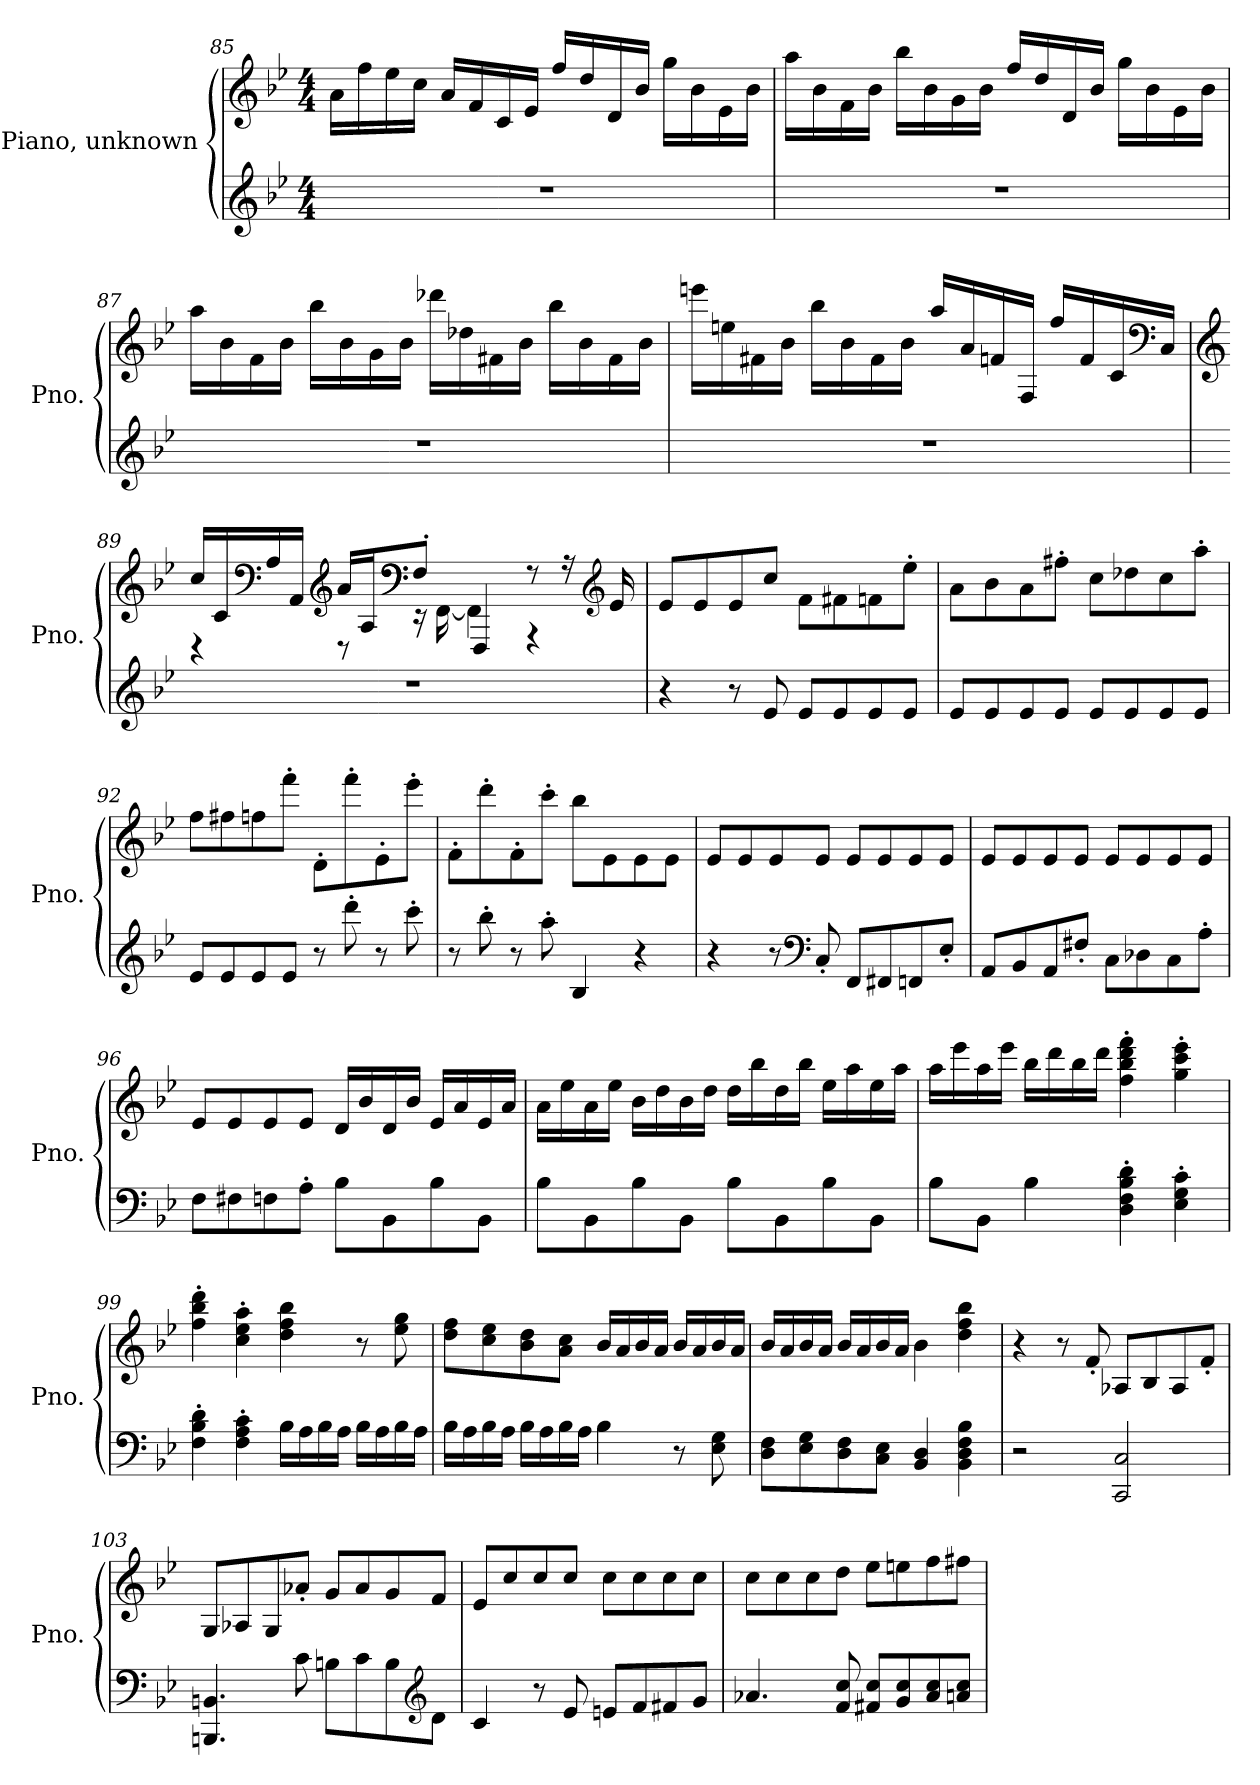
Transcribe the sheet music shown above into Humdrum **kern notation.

**kern	**kern
*part1	*part1
*staff2	*staff1
*I"Piano, unknown	*
*I'Pno.	*
*clefG2	*clefG2
*k[b-e-]	*k[b-e-]
*M4/4	*M4/4
=85	=85
1r	16a\LL
.	16ff\
.	16ee-\
.	16cc\JJ
.	16a/LL
.	16f/
.	16c/
.	16e-/JJ
.	16ff/LL
.	16dd/
.	16d/
.	16b-/JJ
.	16gg\LL
.	16b-\
.	16e-\
.	16b-\JJ
!!LO:LB:g=z
=86	=86
1r	16aa\LL
.	16b-\
.	16f\
.	16b-\JJ
.	16bb-\LL
.	16b-\
.	16g\
.	16b-\JJ
.	16ff/LL
.	16dd/
.	16d/
.	16b-/JJ
.	16gg\LL
.	16b-\
.	16e-\
.	16b-\JJ
=87	=87
1r	16aa\LL
.	16b-\
.	16f\
.	16b-\JJ
.	16bb-\LL
.	16b-\
.	16g\
.	16b-\JJ
.	16ddd-X\LL
.	16dd-X\
.	16f#X\
.	16b-\JJ
.	16bb-\LL
.	16b-\
.	16f#\
.	16b-\JJ
!!LO:LB:g=z
=88	=88
1r	16eeen\LL
.	16een\
.	16f#X\
.	16b-\JJ
.	16bb-\LL
.	16b-\
.	16f#\
.	16b-\JJ
.	16aa/LL
.	16a/
.	16fn/
.	16F/JJ
.	16ff/LL
.	16f/
.	16c/
*	*clefF4
.	16C/JJ
=89	=89
*	*clefG2
*	*^
1r	16cc/LL	4r
.	16c/	.
*	*clefF4	*
.	16A/	.
.	16AA/JJ	.
*	*clefG2	*
.	16a/LL	8r
.	16A/J	.
*	*clefF4	*
.	8F'/J	16r
.	.	[16FF\
.	4FFF/	4FF\]
.	8r	4r
.	16r	.
*	*clefG2	*
.	16e-/	.
*	*v	*v
!!LO:LB:g=z
=90	=90
4r	8e-/L
.	8e-/
8r	8e-/
8e-/	8cc/J
8e-/L	8f\L
8e-/	8f#X\
8e-/	8fn\
8e-/J	8ee-'\J
=91	=91
8e-/L	8a\L
8e-/	8b-\
8e-/	8a\
8e-/J	8ff#X'\J
8e-/L	8cc\L
8e-/	8dd-X\
8e-/	8cc\
8e-/J	8aa'\J
=92	=92
8e-/L	8ff\L
8e-/	8ff#X\
8e-/	8ffn\
8e-/J	8fff'\J
8r	8d'\L
8ddd'\	8fff'\
8r	8e-'\
8ccc'\	8eee-'\J
=93	=93
8r	8f'\L
8bb-'\	8ddd'\
8r	8f'\
8aa'\	8ccc'\J
4B-/	8bb-\L
.	8e-\
4r	8e-\
.	8e-\J
!!LO:PB:g=z
=94	=94
4r	8e-/L
.	8e-/
8r	8e-/
*clefF4	*
8C'/	8e-/J
8FF/L	8e-/L
8FF#X/	8e-/
8FFn/	8e-/
8E-'/J	8e-/J
=95	=95
8AA/L	8e-/L
8BB-/	8e-/
8AA/	8e-/
8F#X'/J	8e-/J
8C\L	8e-/L
8D-X\	8e-/
8C\	8e-/
8A'\J	8e-/J
=96	=96
8F\L	8e-/L
8F#X\	8e-/
8Fn\	8e-/
8A'\J	8e-/J
8B-\L	16d/LL
.	16b-/
8BB-\	16d/
.	16b-/JJ
8B-\	16e-/LL
.	16a/
8BB-\J	16e-/
.	16a/JJ
!!LO:LB:g=z
=97	=97
8B-\L	16a\LL
.	16ee-\
8BB-\	16a\
.	16ee-\JJ
8B-\	16b-\LL
.	16dd\
8BB-\J	16b-\
.	16dd\JJ
8B-\L	16dd\LL
.	16bb-\
8BB-\	16dd\
.	16bb-\JJ
8B-\	16ee-\LL
.	16aa\
8BB-\J	16ee-\
.	16aa\JJ
=98	=98
8B-\L	16aa\LL
.	16eee-\
8BB-\J	16aa\
.	16eee-\JJ
4B-\	16bb-\LL
.	16ddd\
.	16bb-\
.	16ddd\JJ
4D\' 4F\' 4B-\' 4d\'	4ff\' 4bb-\' 4ddd\' 4fff\'
4E-\' 4G\' 4c\'	4gg\' 4ccc\' 4eee-\'
=99	=99
4F\' 4B-\' 4d\'	4ff\' 4bb-\' 4ddd\'
4F\' 4A\' 4c\'	4cc\' 4ee-\' 4aa\'
16B-\LL	4dd\ 4ff\ 4bb-\
16A\	.
16B-\	.
16A\JJ	.
16B-\LL	8r
16A\	.
16B-\	8ee-\ 8gg\
16A\JJ	.
!!LO:LB:g=z
=100	=100
16B-\LL	8dd\ 8ff\L
16A\	.
16B-\	8cc\ 8ee-\
16A\JJ	.
16B-\LL	8b-\ 8dd\
16A\	.
16B-\	8a\ 8cc\J
16A\JJ	.
4B-\	16b-/LL
.	16a/
.	16b-/
.	16a/JJ
8r	16b-/LL
.	16a/
8E-\ 8G\	16b-/
.	16a/JJ
=101	=101
8D\ 8F\L	16b-/LL
.	16a/
8E-\ 8G\	16b-/
.	16a/JJ
8D\ 8F\	16b-/LL
.	16a/
8C\ 8E-\J	16b-/
.	16a/JJ
4BB-/ 4D/	4b-\
4BB-\ 4D\ 4F\ 4B-\	4dd\ 4ff\ 4bb-\
=102	=102
2r	4r
.	8r
.	8f'/
2CC/ 2C/	8A-X/L
.	8B-/
.	8A-/
.	8f'/J
!!LO:LB:g=z
=103	=103
4.BBBn/ 4.BBn/	8G/L
.	8A-X/
.	8G/
8c\	8a-X'/J
8Bn\L	8g/L
8c\	8a-/
8B\	8g/
*clefG2	*
8d\J	8f/J
=104	=104
4c/	8e-/L
.	8cc/
8r	8cc/
8e-/	8cc/J
8en/L	8cc\L
8f/	8cc\
8f#X/	8cc\
8g/J	8cc\J
=105	=105
4.a-X/	8cc\L
.	8cc\
.	8cc\
8f/ 8cc/	8dd\J
8f#X/ 8cc/L	8ee-\L
8g/ 8cc/	8een\
8a-/ 8cc/	8ff\
8an/ 8cc/J	8ff#X\J
=	=
*-	*-
